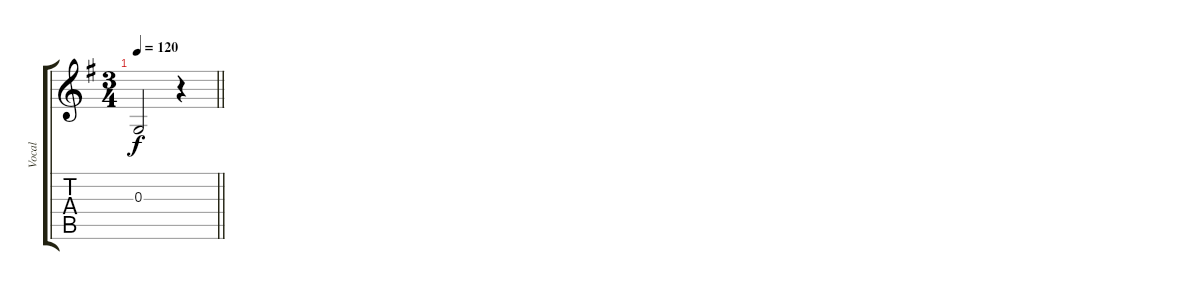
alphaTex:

\track ("Vocal" "Vocal") {instrument tenorsax}
\staff {score tabs}
\tuning (E4 B3 G3 D3 A2 E2) {hide}
\ts (3 4)
\tempo 120
\clef g2
\barLineRight lightlight
\ks g
0.3{t}.2{dy f} r.4
